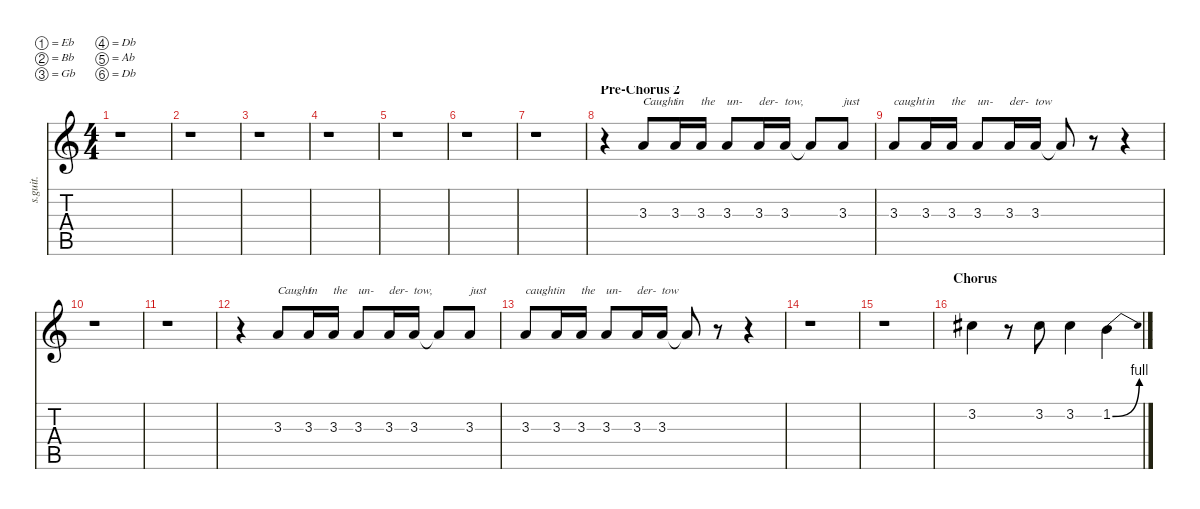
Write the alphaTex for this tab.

\defaultSystemsLayout 4
\hideDynamics
\bracketExtendMode nobrackets
\track ("Chester, Mike (Backing Vocals)" "s.guit.") {instrument oboe}
\staff {score tabs}
\tuning (Eb4 Bb3 Gb3 Db3 Ab2 Db2)
\displaytranspose 12
\ts (4 4)
\tempo (110 hide)
\clef g2
\ks c
r.1{dy f} |
r.1 |
r.1 |
r.1 |
r.1 |
r.1 |
r.1 |
\section ("" "Pre-Chorus 2")
r.4 3.3.8{txt "Caught"} 3.3.16{txt "in"} 3.3.16{txt "the"} 3.3.8{txt "un-"} 3.3.16{txt "der-"} 3.3.16{txt "tow,"} 3.3{t}.8 3.3.8{txt "just"} |
3.3.8{txt "caught"} 3.3.16{txt "in"} 3.3.16{txt "the"} 3.3.8{txt "un-"} 3.3.16{txt "der-"} 3.3.16{txt "tow"} 3.3{t}.8 r.8 r.4 |
r.1 |
r.1 |
r.4 3.3.8{txt "Caught"} 3.3.16{txt "in"} 3.3.16{txt "the"} 3.3.8{txt "un-"} 3.3.16{txt "der-"} 3.3.16{txt "tow,"} 3.3{t}.8 3.3.8{txt "just"} |
3.3.8{txt "caught"} 3.3.16{txt "in"} 3.3.16{txt "the"} 3.3.8{txt "un-"} 3.3.16{txt "der-"} 3.3.16{txt "tow"} 3.3{t}.8 r.8 r.4 |
r.1 |
r.1 |
\section ("" "Chorus")
3.2{acc #}.4 r.8 3.2{acc #}.8 3.2{acc #}.4 1.2{be (bend 0 0 60 4)}.4
